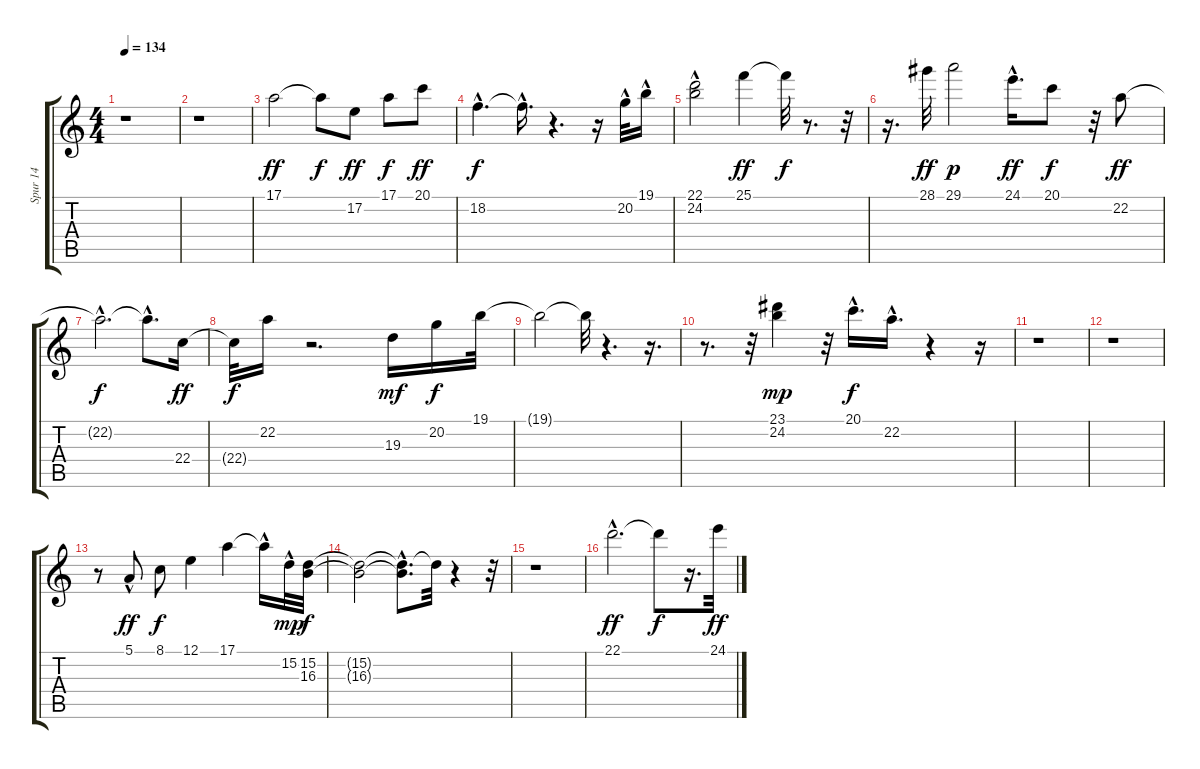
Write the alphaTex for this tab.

\track ("Spur 14" "Spur 14") {instrument vibraphone}
\staff {score tabs}
\tuning (E4 B3 G3 D3 A2 E2) {hide}
\ts (4 4)
\tempo 134
\clef g2
\ks c
r.1{dy ff instrument vibraphone} |
r.1 |
17.1.2 17.1{t}.8{dy f} 17.2.8{dy ff} 17.1.8{dy f} 20.1.8{dy ff} |
18.2{hac}.4{d dy f} 18.2{hac t}.16{d} r.4{d} r.16 20.2{hac}.32 19.1{hac}.16 |
(22.1{hac} 24.2).2 25.1.4{dy ff} 25.1{t}.32{dy f} r.8{d} r.32 |
r.16{d} 28.1.32{dy ff} 29.1.2{dy p} 24.1{hac}.16{d dy ff} 20.1.8{dy f} r.32 22.2.8{dy ff} |
22.2{hac t}.2{d dy f} 22.2{hac t}.8{d} 22.4.16{dy ff} |
22.4{t}.32{dy f} 22.2.16 r.2{d} 19.3.16{dy mf} 20.2.16{dy f} 19.1.32 |
19.1{t}.2 19.1{t}.32 r.4{d} r.16{d} |
r.8{d} r.32 (23.1 24.2).4{dy mp} r.32 20.1{hac}.16{d dy f} 22.2{hac}.16{d} r.4 r.16 |
r.1 |
r.1 |
r.8 5.1{hac}.8{dy ff} 8.1.8{dy f} 12.1.4 17.1.4 17.1{hac t}.16 15.2{hac}.32{dy mp} (15.2 16.3).32{dy f} |
(15.2{t} 16.3{t}).2 (15.2{hac t} 16.3{hac t}).8{d} 15.2{t}.32 r.4 r.32 |
r.1 |
22.1{hac}.2{d dy ff} 22.1{t}.8{dy f} r.16{d} 24.1.32{dy ff}
